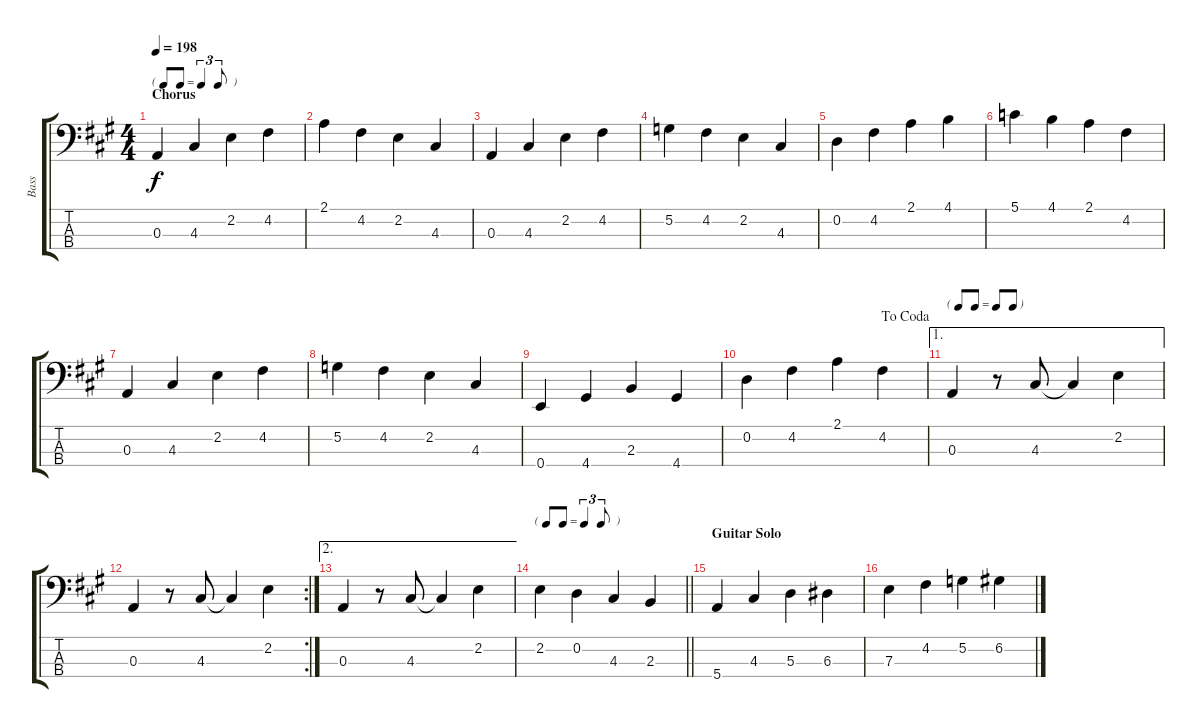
\track ("Bass" "Bass") {instrument acousticbass}
\staff {score tabs}
\tuning (G2 D2 A1 E1) {hide}
\ts (4 4)
\tf triplet8th
\section ("" "Chorus")
\tempo 198
\clef f4
\ks a
0.3.4{dy f} 4.3.4 2.2.4 4.2.4 |
2.1.4 4.2.4 2.2.4 4.3.4 |
0.3.4 4.3.4 2.2.4 4.2.4 |
5.2.4 4.2.4 2.2.4 4.3.4 |
0.2.4 4.2.4 2.1.4 4.1.4 |
5.1.4 4.1.4 2.1.4 4.2.4 |
0.3.4 4.3.4 2.2.4 4.2.4 |
5.2.4 4.2.4 2.2.4 4.3.4 |
0.4.4 4.4.4 2.3.4 4.4.4 |
\jump dacoda
0.2.4 4.2.4 2.1.4 4.2.4 |
\ae 1
\tf none
0.3.4 r.8 4.3.8 4.3{t}.4 2.2.4 |
\rc 2
0.3.4 r.8 4.3.8 4.3{t}.4 2.2.4 |
\ae 2
0.3.4 r.8 4.3.8 4.3{t}.4 2.2.4 |
\tf triplet8th
\barLineRight lightlight
2.2.4 0.2.4 4.3.4 2.3.4 |
\section ("" "Guitar Solo")
5.4.4 4.3.4 5.3.4 6.3.4 |
7.3.4 4.2.4 5.2.4 6.2.4
